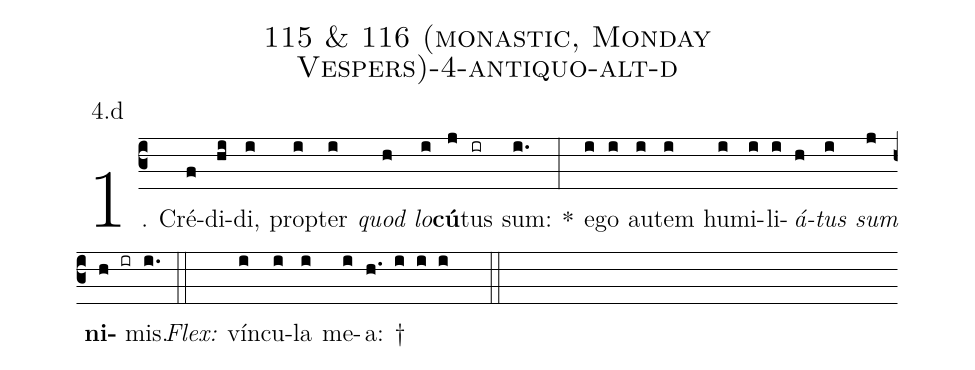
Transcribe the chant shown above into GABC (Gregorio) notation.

name: 115 & 116 (monastic, Monday Vespers)-4-antiquo-alt-d;
annotation: 4.d;
%%
(c3)1. Cré(f)di(hi)di,(i) prop(i)ter(i) <i>quod</i>(h) <i>lo</i>(i)<b>cú</b>(j)tus(ir) sum:(i.) *(:) e(i)go(i) au(i)tem(i) hu(i)mi(i)li(i)<i>á</i>(h)<i>tus</i>(i) <i>sum</i>(j) <b>ni</b>(h ir)mis.(i.) (::)
<i>Flex:</i>()  vín(i)cu(i)la(i) me(i)a: †(h. i i i  ::)
